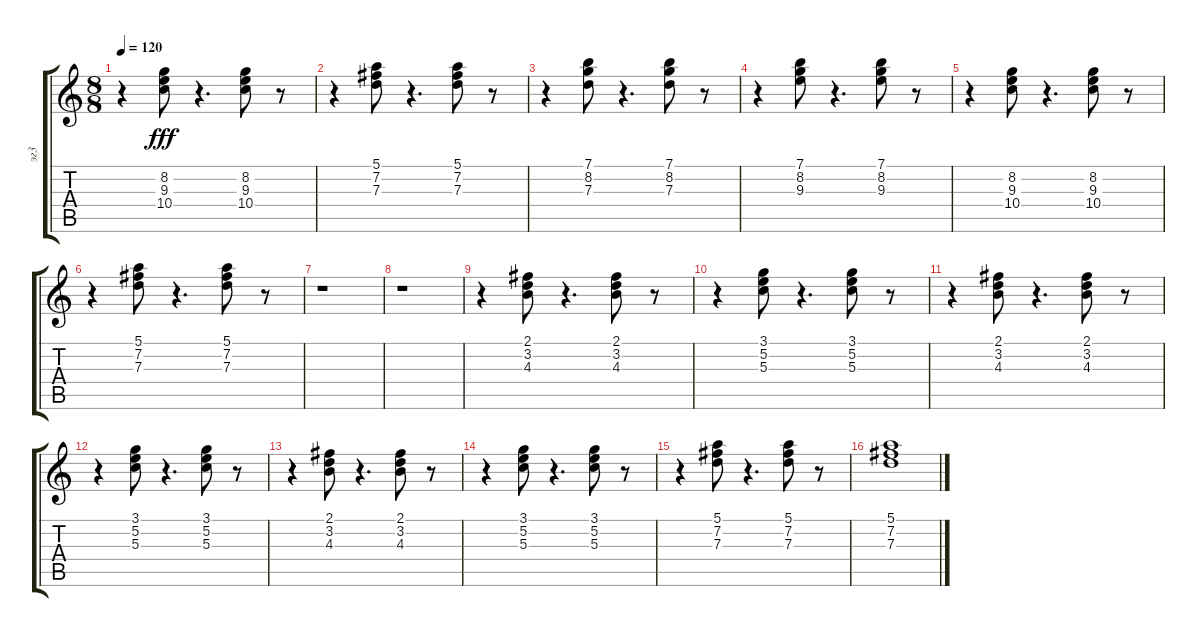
\track ("эг3" "эг3") {instrument overdrivenguitar}
\staff {score tabs}
\tuning (E4 B3 G3 D3 A2 E2) {hide}
\ts (8 8)
\tempo 120
\clef g2
\ks c
r.4{dy fff} (8.2 9.3 10.4).8 r.4{d} (8.2 9.3 10.4).8 r.8 |
r.4 (5.1 7.2 7.3).8 r.4{d} (5.1 7.2 7.3).8 r.8 |
r.4 (7.1 8.2 7.3).8 r.4{d} (7.1 8.2 7.3).8 r.8 |
r.4 (7.1 8.2 9.3).8 r.4{d} (7.1 8.2 9.3).8 r.8 |
r.4 (8.2 9.3 10.4).8 r.4{d} (8.2 9.3 10.4).8 r.8 |
r.4 (5.1 7.2 7.3).8 r.4{d} (5.1 7.2 7.3).8 r.8 |
r.1 |
r.1 |
r.4 (2.1 3.2 4.3).8 r.4{d} (2.1 3.2 4.3).8 r.8 |
r.4 (3.1 5.2 5.3).8 r.4{d} (3.1 5.2 5.3).8 r.8 |
r.4 (2.1 3.2 4.3).8 r.4{d} (2.1 3.2 4.3).8 r.8 |
r.4 (3.1 5.2 5.3).8 r.4{d} (3.1 5.2 5.3).8 r.8 |
r.4 (2.1 3.2 4.3).8 r.4{d} (2.1 3.2 4.3).8 r.8 |
r.4 (3.1 5.2 5.3).8 r.4{d} (3.1 5.2 5.3).8 r.8 |
r.4 (5.1 7.2 7.3).8 r.4{d} (5.1 7.2 7.3).8 r.8 |
(5.1 7.2 7.3).1
